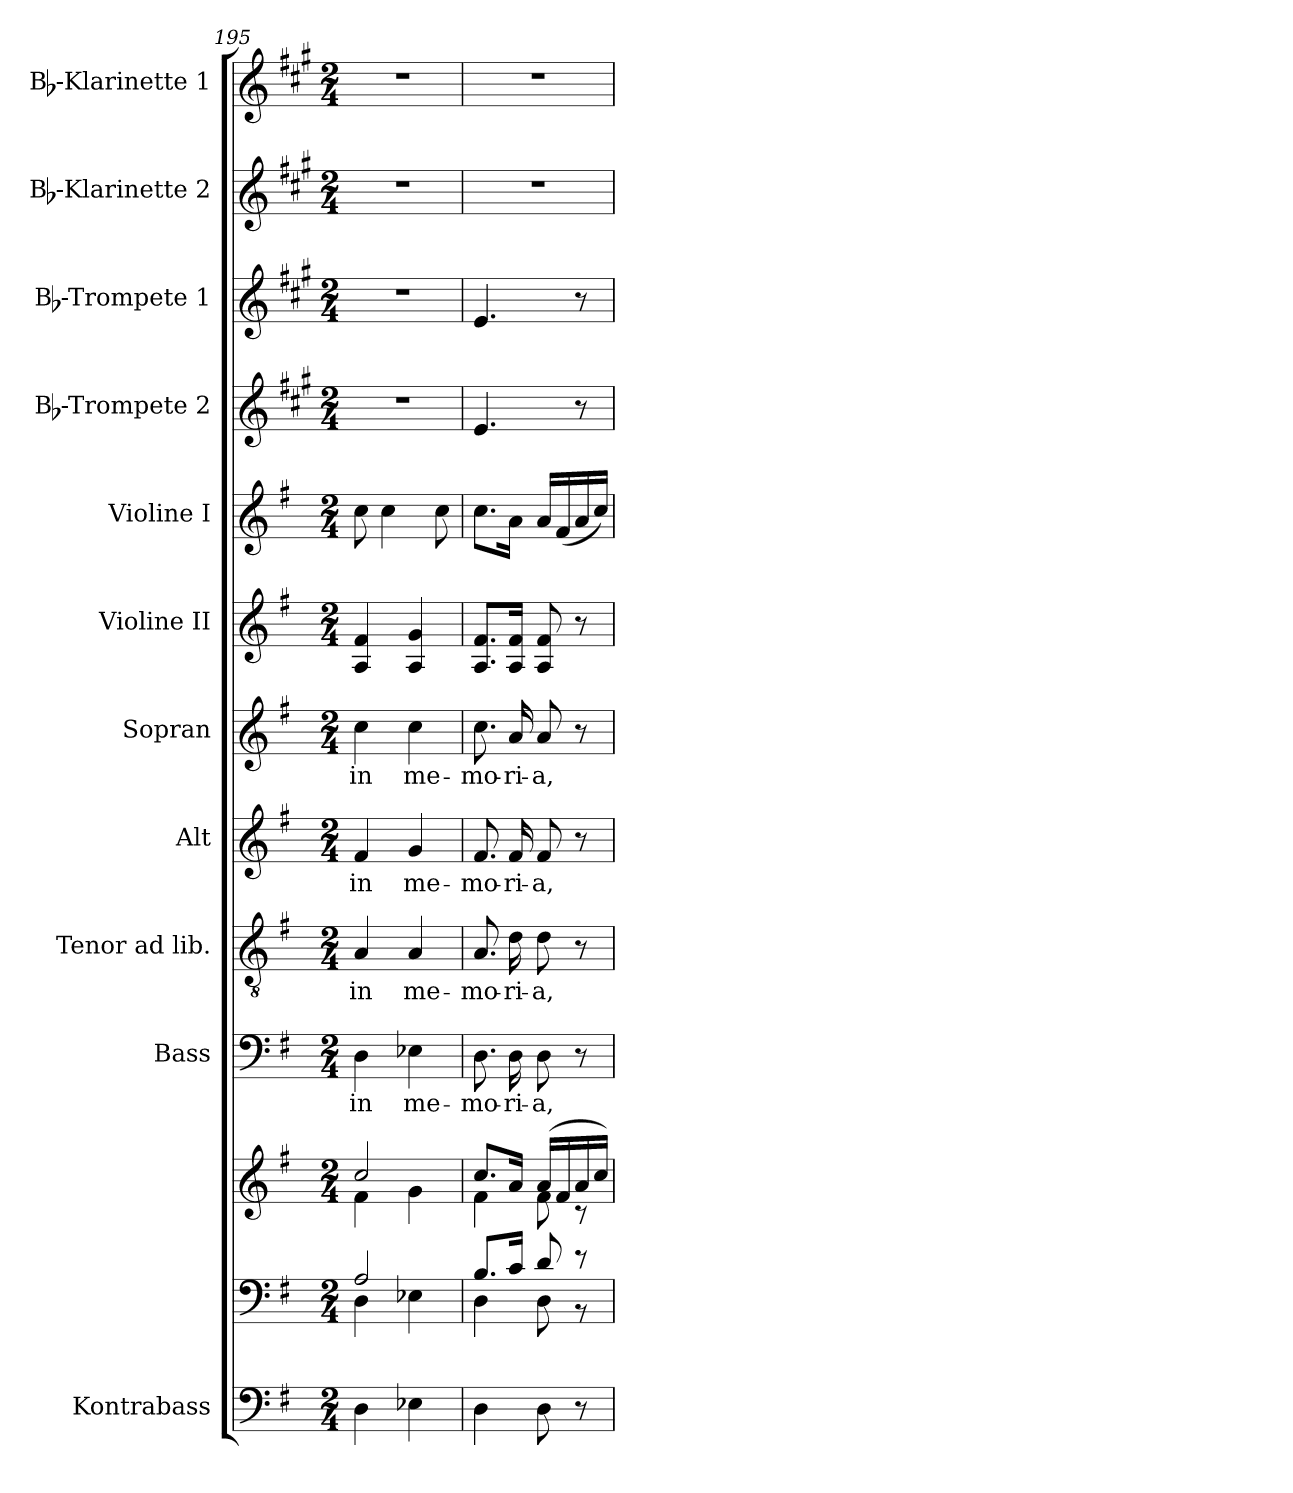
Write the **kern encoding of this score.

**kern	**kern	**kern	**kern	**text	**kern	**text	**kern	**text	**kern	**text	**kern	**kern	**kern	**kern	**kern	**kern
*part12	*part11	*part11	*part10	*part10	*part9	*part9	*part8	*part8	*part7	*part7	*part6	*part5	*part4	*part3	*part2	*part1
*staff13	*staff12	*staff11	*staff10	*staff10	*staff9	*staff9	*staff8	*staff8	*staff7	*staff7	*staff6	*staff5	*staff4	*staff3	*staff2	*staff1
*I"Kontrabass	*	*	*I"Bass	*	*I"Tenor ad lib.	*	*I"Alt	*	*I"Sopran	*	*I"Violine II	*I"Violine I	*I"Bb-Trompete 2	*I"Bb-Trompete 1	*I"Bb-Klarinette 2	*I"Bb-Klarinette 1
*I'Kb.	*	*	*I'B.	*	*I'T.	*	*I'A.	*	*I'S.	*	*I'Vl. II	*I'Vl. I	*I'Bb Trp. 2	*I'Bb Trp. 1	*I'Bb Kl. 2	*I'Bb Kl. 1
*clefF4	*clefF4	*clefG2	*clefF4	*	*clefGv2	*	*clefG2	*	*clefG2	*	*clefG2	*clefG2	*clefG2	*clefG2	*clefG2	*clefG2
*ITrd7c12	*	*	*	*	*	*	*	*	*	*	*	*	*ITrd1c2	*ITrd1c2	*ITrd1c2	*ITrd1c2
*k[f#]	*k[f#]	*k[f#]	*k[f#]	*	*k[f#]	*	*k[f#]	*	*k[f#]	*	*k[f#]	*k[f#]	*k[f#]	*k[f#]	*k[f#]	*k[f#]
*G:	*G:	*G:	*G:	*	*G:	*	*G:	*	*G:	*	*G:	*G:	*G:	*G:	*G:	*G:
*M2/4	*M2/4	*M2/4	*M2/4	*	*M2/4	*	*M2/4	*	*M2/4	*	*M2/4	*M2/4	*M2/4	*M2/4	*M2/4	*M2/4
=195	=195	=195	=195	=195	=195	=195	=195	=195	=195	=195	=195	=195	=195	=195	=195	=195
*	*^	*^	*	*	*	*	*	*	*	*	*	*	*	*	*	*
!	!	!	!	!	!	!LO:LY:b	!	!LO:LY:b	!	!LO:LY:b	!	!LO:LY:b	!	!	!	!	!	!
4DD\	2A/	4D\	2cc/	4f#\	4D\	in	4A/	in	4f#/	in	4cc\	in	4A/ 4f#/	8cc\	2r	2r	2r	2r
.	.	.	.	.	.	.	.	.	.	.	.	.	.	4cc\	.	.	.	.
!	!	!	!	!	!	!LO:LY:b	!	!LO:LY:b	!	!LO:LY:b	!	!LO:LY:b	!	!	!	!	!	!
4EE-X\	.	4E-X\	.	4g\	4E-X\	me-	4A/	me-	4g/	me-	4cc\	me-	4A/ 4g/	.	.	.	.	.
.	.	.	.	.	.	.	.	.	.	.	.	.	.	8cc\	.	.	.	.
=196	=196	=196	=196	=196	=196	=196	=196	=196	=196	=196	=196	=196	=196	=196	=196	=196	=196	=196
!	!	!	!	!	!	!LO:LY:b	!	!LO:LY:b	!	!LO:LY:b	!	!LO:LY:b	!	!	!	!	!	!
4DD\	8.B/L	4D\	8.cc/L	4f#\	8.D\	-mo-	8.A/	-mo-	8.f#/	-mo-	8.cc\	-mo-	8.A/ 8.f#/L	8.cc\L	4.d/	4.d/	2r	2r
!	!	!	!	!	!	!LO:LY:b	!	!LO:LY:b	!	!LO:LY:b	!	!LO:LY:b	!	!	!	!	!	!
.	16c/Jk	.	16a/Jk	.	16D\	-ri-	16d\	-ri-	16f#/	-ri-	16a/	-ri-	16A/ 16f#/Jk	16a\Jk	.	.	.	.
!	!	!	!	!	!	!LO:LY:b	!	!LO:LY:b	!	!LO:LY:b	!	!LO:LY:b	!	!	!	!	!	!
8DD\	8d/	8D\	(>16a/LL	8f#\	8D\	-a,	8d\	-a,	8f#/	-a,	8a/	-a,	8A/ 8f#/	16a/LL	.	.	.	.
.	.	.	16f#/	.	.	.	.	.	.	.	.	.	.	(<16f#/	.	.	.	.
8r	8r	8r	16a/	8rc	8r	.	8r	.	8r	.	8r	.	8r	16a/	8r	8r	.	.
.	.	.	16cc/JJ)	.	.	.	.	.	.	.	.	.	.	16cc/JJ)	.	.	.	.
*	*v	*v	*	*	*	*	*	*	*	*	*	*	*	*	*	*	*	*
*	*	*v	*v	*	*	*	*	*	*	*	*	*	*	*	*	*	*
=	=	=	=	=	=	=	=	=	=	=	=	=	=	=	=	=
*-	*-	*-	*-	*-	*-	*-	*-	*-	*-	*-	*-	*-	*-	*-	*-	*-
